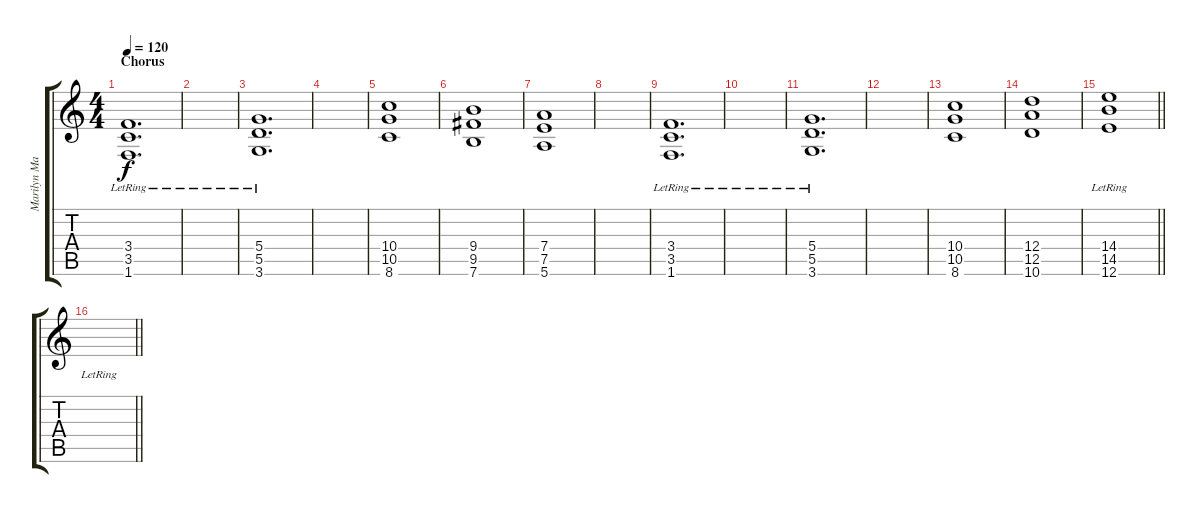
\track ("Marilyn Manson I" "Marilyn Ma") {instrument acousticguitarsteel}
\staff {score tabs}
\tuning (E4 B3 G3 D3 A2 E2) {hide}
\ts (4 4)
\section ("" "Chorus")
\tempo 120
\clef g2
\ks c
(3.4 3.5 1.6{lr}).1{d dy f} |
|
(5.4 5.5{lr} 3.6).1{d} |
|
(10.4 10.5 8.6).1 |
(9.4 9.5 7.6).1 |
(7.4 7.5 5.6).1 |
|
(3.4 3.5{lr} 1.6).1{d} |
|
(5.4 5.5{lr} 3.6).1{d} |
|
(10.4 10.5 8.6).1 |
(12.4 12.5 10.6).1 |
\barLineRight lightlight
(14.4{lr} 14.5{lr} 12.6{lr}).1 |
\barLineRight lightlight
